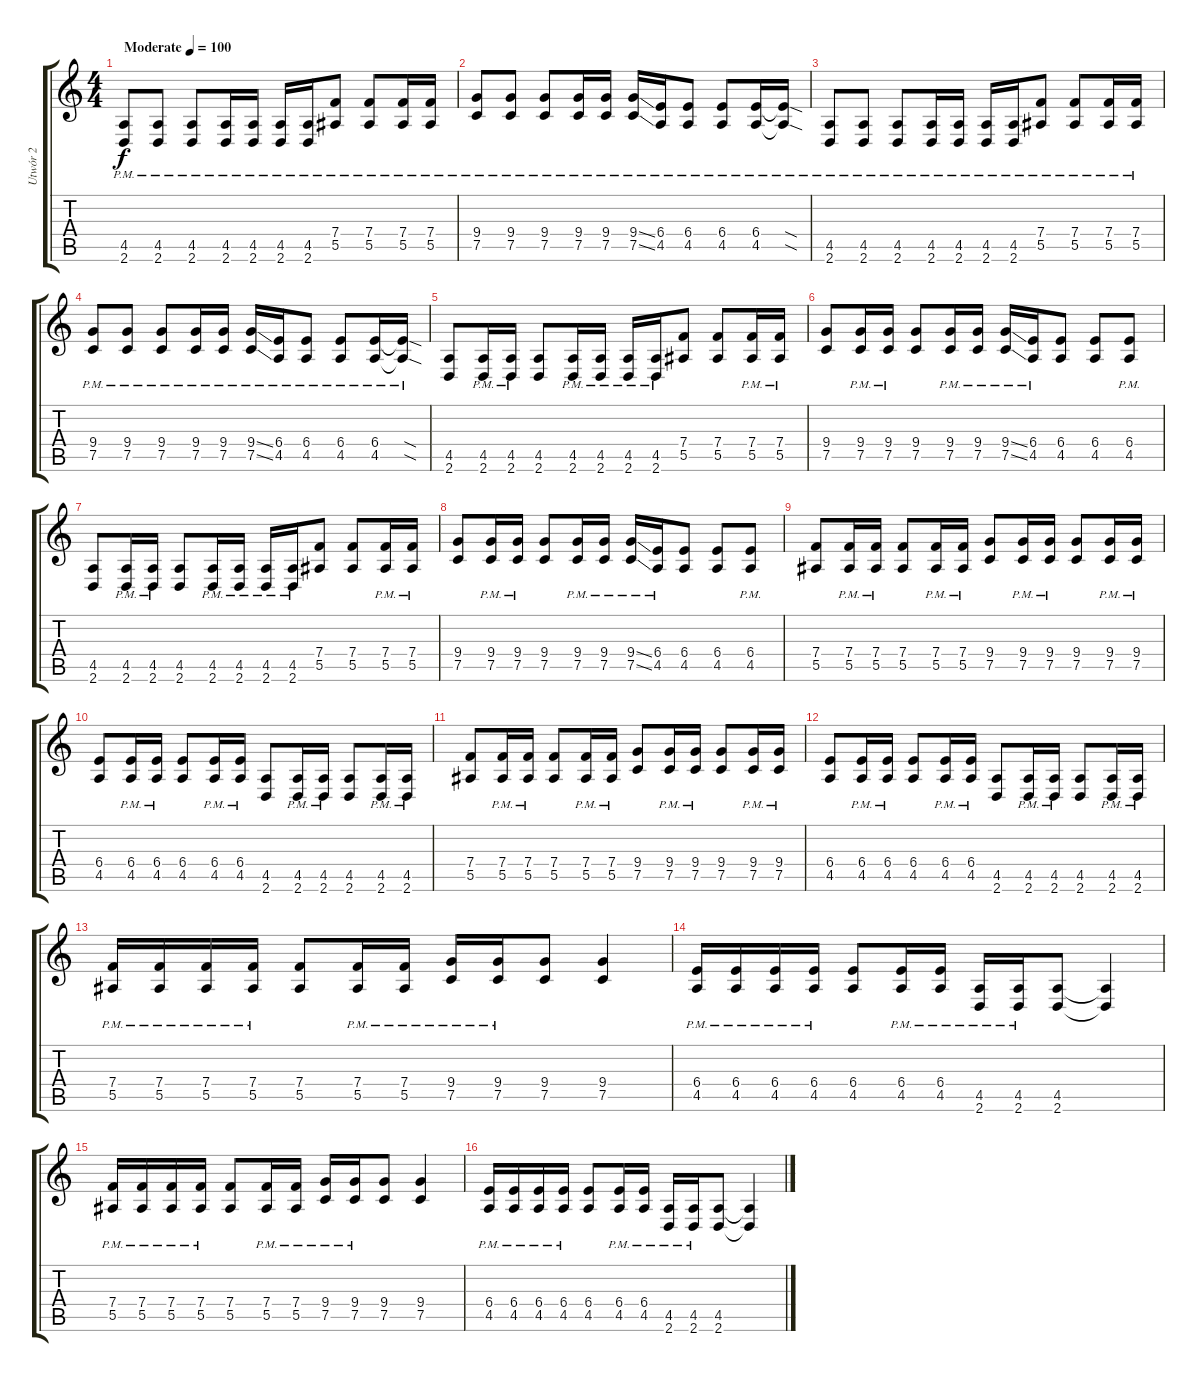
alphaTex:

\track ("Utwór 2" "Utwór 2") {instrument distortionguitar}
\staff {score tabs}
\tuning (C4 G3 Eb3 Bb2 F2 C2) {hide}
\ts (4 4)
\tempo (100 "Moderate")
\clef g2
\ks c
(4.5{pm} 2.6{pm}).8{dy f instrument distortionguitar} (4.5{pm} 2.6{pm}).8 (4.5{pm} 2.6{pm}).8 (4.5{pm} 2.6{pm}).16 (4.5{pm} 2.6{pm}).16 (4.5{pm} 2.6{pm}).16 (4.5{pm} 2.6{pm}).16 (7.4{pm} 5.5{pm}).8 (7.4{pm} 5.5{pm}).8 (7.4{pm} 5.5{pm}).16 (7.4{pm} 5.5{pm}).16 |
(9.4{pm} 7.5{pm}).8 (9.4{pm} 7.5{pm}).8 (9.4{pm} 7.5{pm}).8 (9.4{pm} 7.5{pm}).16 (9.4{pm} 7.5{pm}).16 (9.4{ss pm} 7.5{ss pm}).16 (6.4{pm} 4.5{pm}).16 (6.4{pm} 4.5{pm}).8 (6.4{pm} 4.5{pm}).8 (6.4{pm} 4.5{pm}).16 (6.4{sod pm t} 4.5{sod pm t}).16 |
(4.5{pm} 2.6{pm}).8 (4.5{pm} 2.6{pm}).8 (4.5{pm} 2.6{pm}).8 (4.5{pm} 2.6{pm}).16 (4.5{pm} 2.6{pm}).16 (4.5{pm} 2.6{pm}).16 (4.5{pm} 2.6{pm}).16 (7.4{pm} 5.5{pm}).8 (7.4{pm} 5.5{pm}).8 (7.4{pm} 5.5{pm}).16 (7.4{pm} 5.5{pm}).16 |
(9.4{pm} 7.5{pm}).8 (9.4{pm} 7.5{pm}).8 (9.4{pm} 7.5{pm}).8 (9.4{pm} 7.5{pm}).16 (9.4{pm} 7.5{pm}).16 (9.4{ss pm} 7.5{ss pm}).16 (6.4{pm} 4.5{pm}).16 (6.4{pm} 4.5{pm}).8 (6.4{pm} 4.5{pm}).8 (6.4{pm} 4.5{pm}).16 (6.4{sod pm t} 4.5{sod pm t}).16 |
(4.5 2.6).8 (4.5{pm} 2.6{pm}).16 (4.5{pm} 2.6{pm}).16 (4.5 2.6).8 (4.5{pm} 2.6{pm}).16 (4.5{pm} 2.6{pm}).16 (4.5{pm} 2.6{pm}).16 (4.5{pm} 2.6{pm}).16 (7.4 5.5).8 (7.4 5.5).8 (7.4{pm} 5.5{pm}).16 (7.4{pm} 5.5{pm}).16 |
(9.4 7.5).8 (9.4{pm} 7.5{pm}).16 (9.4{pm} 7.5{pm}).16 (9.4 7.5).8 (9.4{pm} 7.5{pm}).16 (9.4{pm} 7.5{pm}).16 (9.4{ss pm} 7.5{ss pm}).16 (6.4{pm} 4.5{pm}).16 (6.4 4.5).8 (6.4 4.5).8 (6.4{pm} 4.5{pm}).8 |
(4.5 2.6).8 (4.5{pm} 2.6{pm}).16 (4.5{pm} 2.6{pm}).16 (4.5 2.6).8 (4.5{pm} 2.6{pm}).16 (4.5{pm} 2.6{pm}).16 (4.5{pm} 2.6{pm}).16 (4.5{pm} 2.6{pm}).16 (7.4 5.5).8 (7.4 5.5).8 (7.4{pm} 5.5{pm}).16 (7.4{pm} 5.5{pm}).16 |
(9.4 7.5).8 (9.4{pm} 7.5{pm}).16 (9.4{pm} 7.5{pm}).16 (9.4 7.5).8 (9.4{pm} 7.5{pm}).16 (9.4{pm} 7.5{pm}).16 (9.4{ss pm} 7.5{ss pm}).16 (6.4{pm} 4.5{pm}).16 (6.4 4.5).8 (6.4 4.5).8 (6.4{pm} 4.5{pm}).8 |
(7.4 5.5).8 (7.4{pm} 5.5{pm}).16 (7.4{pm} 5.5{pm}).16 (7.4 5.5).8 (7.4{pm} 5.5{pm}).16 (7.4{pm} 5.5{pm}).16 (9.4 7.5).8 (9.4{pm} 7.5{pm}).16 (9.4{pm} 7.5{pm}).16 (9.4 7.5).8 (9.4{pm} 7.5{pm}).16 (9.4{pm} 7.5{pm}).16 |
(6.4 4.5).8 (6.4{pm} 4.5{pm}).16 (6.4{pm} 4.5{pm}).16 (6.4 4.5).8 (6.4{pm} 4.5{pm}).16 (6.4{pm} 4.5{pm}).16 (4.5 2.6).8 (4.5{pm} 2.6{pm}).16 (4.5{pm} 2.6{pm}).16 (4.5 2.6).8 (4.5{pm} 2.6{pm}).16 (4.5{pm} 2.6{pm}).16 |
(7.4 5.5).8 (7.4{pm} 5.5{pm}).16 (7.4{pm} 5.5{pm}).16 (7.4 5.5).8 (7.4{pm} 5.5{pm}).16 (7.4{pm} 5.5{pm}).16 (9.4 7.5).8 (9.4{pm} 7.5{pm}).16 (9.4{pm} 7.5{pm}).16 (9.4 7.5).8 (9.4{pm} 7.5{pm}).16 (9.4{pm} 7.5{pm}).16 |
(6.4 4.5).8 (6.4{pm} 4.5{pm}).16 (6.4{pm} 4.5{pm}).16 (6.4 4.5).8 (6.4{pm} 4.5{pm}).16 (6.4{pm} 4.5{pm}).16 (4.5 2.6).8 (4.5{pm} 2.6{pm}).16 (4.5{pm} 2.6{pm}).16 (4.5 2.6).8 (4.5{pm} 2.6{pm}).16 (4.5{pm} 2.6{pm}).16 |
(7.4{pm} 5.5{pm}).16 (7.4{pm} 5.5{pm}).16 (7.4{pm} 5.5{pm}).16 (7.4{pm} 5.5{pm}).16 (7.4 5.5).8 (7.4{pm} 5.5{pm}).16 (7.4{pm} 5.5{pm}).16 (9.4{pm} 7.5{pm}).16 (9.4{pm} 7.5{pm}).16 (9.4 7.5).8 (9.4 7.5).4 |
(6.4{pm} 4.5{pm}).16 (6.4{pm} 4.5{pm}).16 (6.4{pm} 4.5{pm}).16 (6.4{pm} 4.5{pm}).16 (6.4 4.5).8 (6.4{pm} 4.5{pm}).16 (6.4{pm} 4.5{pm}).16 (4.5{pm} 2.6{pm}).16 (4.5{pm} 2.6{pm}).16 (4.5 2.6).8 (4.5{t} 2.6{t}).4 |
(7.4{pm} 5.5{pm}).16 (7.4{pm} 5.5{pm}).16 (7.4{pm} 5.5{pm}).16 (7.4{pm} 5.5{pm}).16 (7.4 5.5).8 (7.4{pm} 5.5{pm}).16 (7.4{pm} 5.5{pm}).16 (9.4{pm} 7.5{pm}).16 (9.4{pm} 7.5{pm}).16 (9.4 7.5).8 (9.4 7.5).4 |
(6.4{pm} 4.5{pm}).16 (6.4{pm} 4.5{pm}).16 (6.4{pm} 4.5{pm}).16 (6.4{pm} 4.5{pm}).16 (6.4 4.5).8 (6.4{pm} 4.5{pm}).16 (6.4{pm} 4.5{pm}).16 (4.5{pm} 2.6{pm}).16 (4.5{pm} 2.6{pm}).16 (4.5 2.6).8 (4.5{t} 2.6{t}).4
